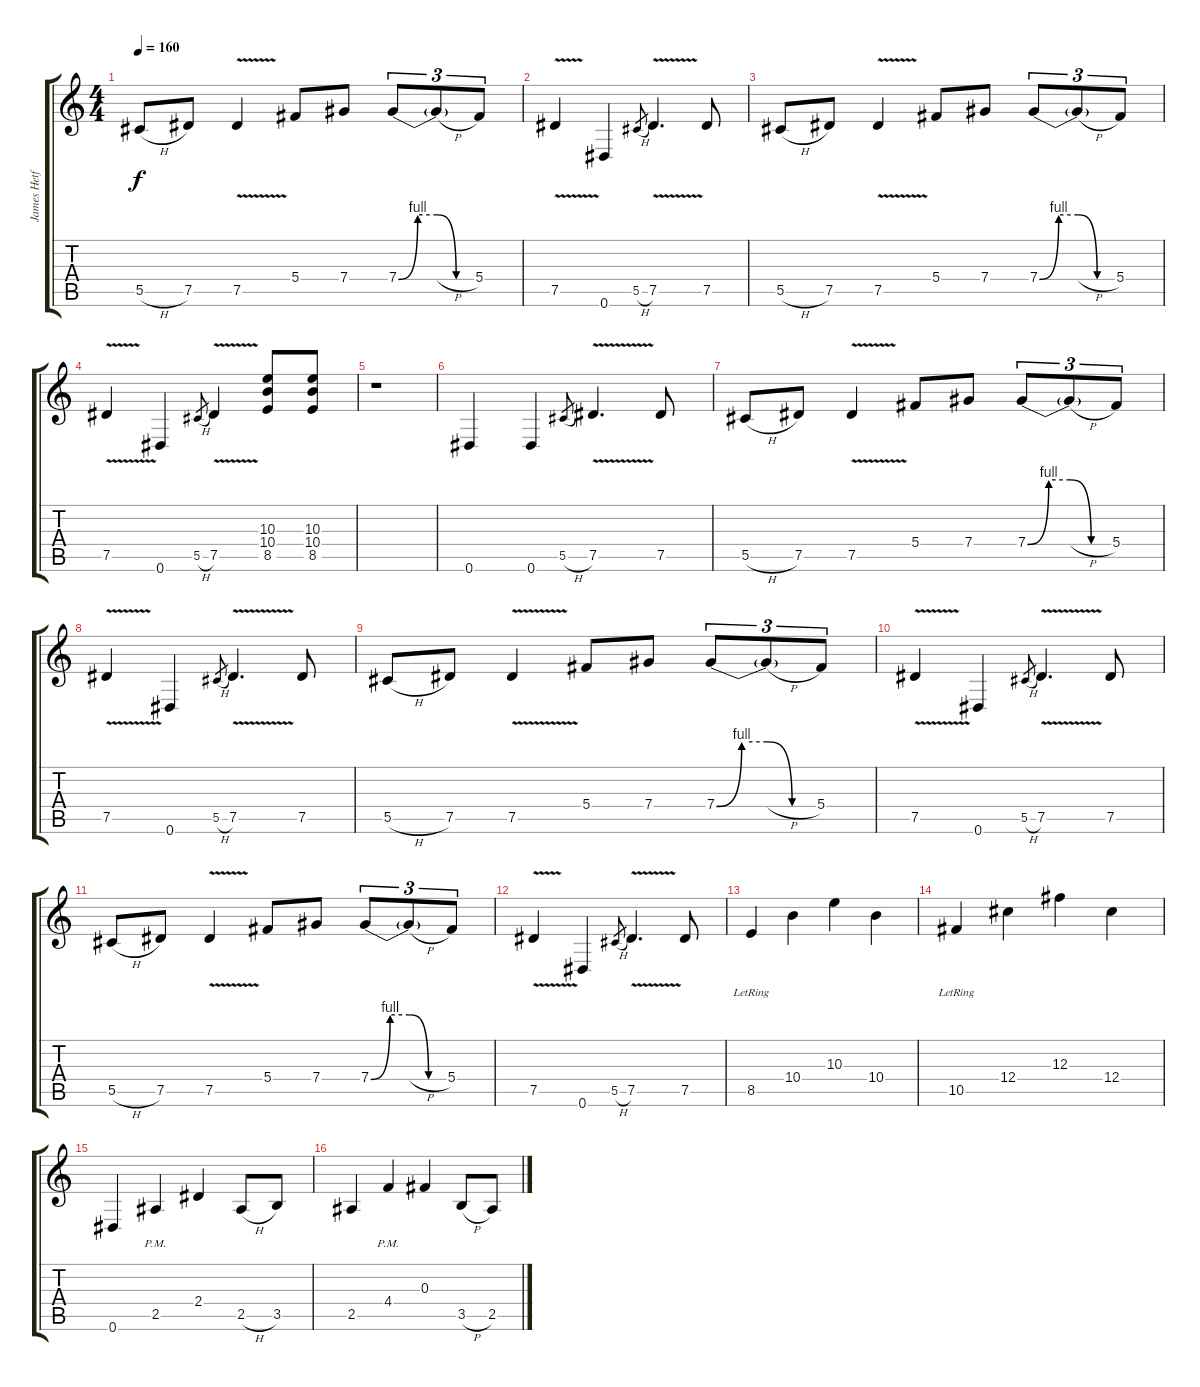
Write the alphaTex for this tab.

\track ("James Hetfield" "James Hetf") {instrument overdrivenguitar}
\staff {score tabs}
\tuning (Eb4 Bb3 Gb3 Db3 Ab2 Eb2) {hide}
\ts (4 4)
\tempo 160
\clef g2
\ks c
5.5{h}.8{dy f} 7.5.8 7.5{v}.4 5.4.8 7.4.8 7.4{be (custom 0 0 15 4 30 4 45 0 60 0)}.8{tu (3 2)} 7.4{h t}.8{tu (3 2)} 5.4.8{tu (3 2)} |
7.5{v}.4 0.6.4 5.5{h}.8{gr} 7.5{v}.4{d} 7.5.8 |
5.5{h}.8 7.5.8 7.5{v}.4 5.4.8 7.4.8 7.4{be (custom 0 0 15 4 30 4 45 0 60 0)}.8{tu (3 2)} 7.4{h t}.8{tu (3 2)} 5.4.8{tu (3 2)} |
7.5{v}.4 0.6.4 5.5{h}.8{gr} 7.5{v}.4 (10.3 10.4 8.5).8 (10.3 10.4 8.5).8 |
r.1 |
0.6.4 0.6.4 5.5{h}.8{gr} 7.5{v}.4{d} 7.5.8 |
5.5{h}.8 7.5.8 7.5{v}.4 5.4.8 7.4.8 7.4{be (custom 0 0 15 4 30 4 45 0 60 0)}.8{tu (3 2)} 7.4{h t}.8{tu (3 2)} 5.4.8{tu (3 2)} |
7.5{v}.4 0.6.4 5.5{h}.8{gr} 7.5{v}.4{d} 7.5.8 |
5.5{h}.8 7.5.8 7.5{v}.4 5.4.8 7.4.8 7.4{be (custom 0 0 15 4 30 4 45 0 60 0)}.8{tu (3 2)} 7.4{h t}.8{tu (3 2)} 5.4.8{tu (3 2)} |
7.5{v}.4 0.6.4 5.5{h}.8{gr} 7.5{v}.4{d} 7.5.8 |
5.5{h}.8 7.5.8 7.5{v}.4 5.4.8 7.4.8 7.4{be (custom 0 0 15 4 30 4 45 0 60 0)}.8{tu (3 2)} 7.4{h t}.8{tu (3 2)} 5.4.8{tu (3 2)} |
7.5{v}.4 0.6.4 5.5{h}.8{gr} 7.5{v}.4{d} 7.5.8 |
8.5{lr}.4 10.4.4 10.3.4 10.4.4 |
10.5{lr}.4 12.4.4 12.3.4 12.4.4 |
0.6.4 2.5{pm}.4 2.4.4 2.5{h}.8 3.5.8 |
2.5.4 4.4{pm}.4 0.3.4 3.5{h}.8 2.5.8
